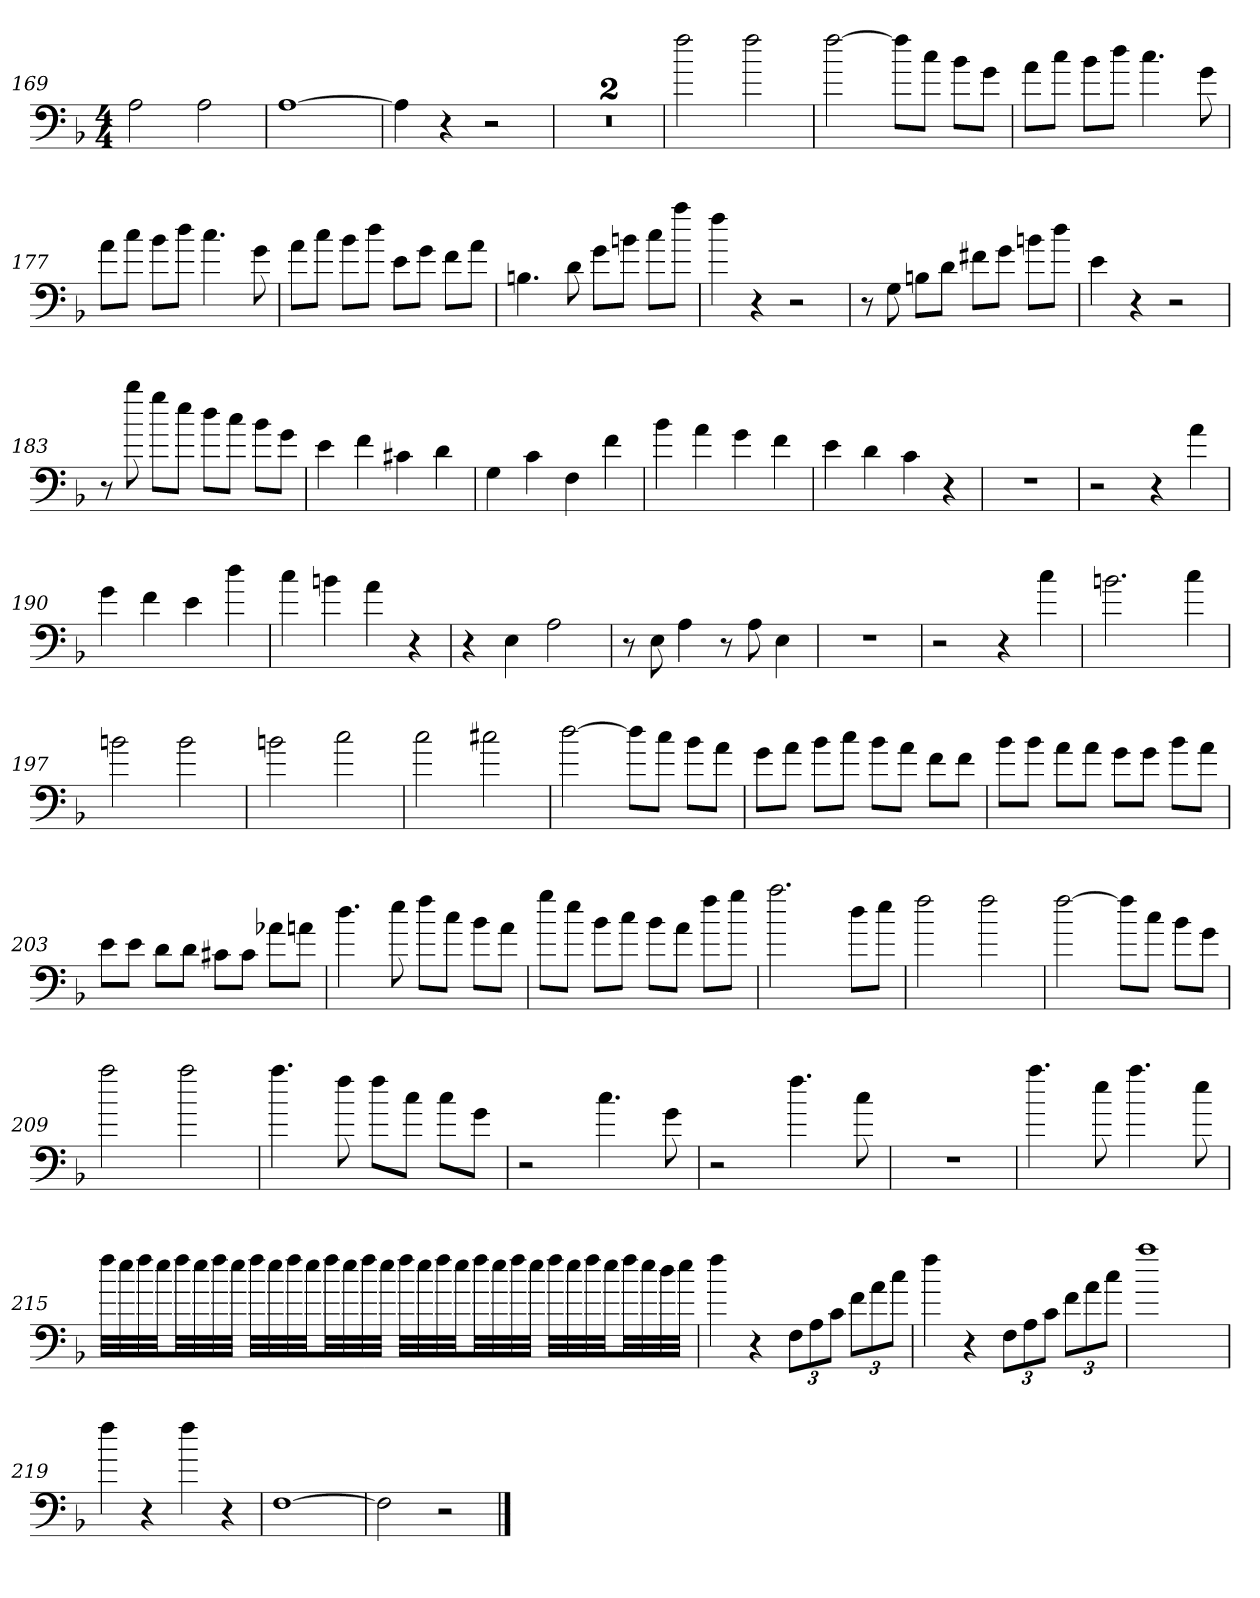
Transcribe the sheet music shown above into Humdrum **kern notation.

**kern
*part1
*staff1
*clefF4
*k[b-]
*F:
*M4/4
=169
2A
2A
=170
[1A
=171
4A]
4r
2r
=172
1r
=173
1r
=174
2ff
2ff
=175
[2ff
8ff\L]
8cc\J
8b-\L
8g\J
=176
8a\L
8cc\J
8b-\L
8dd\J
4.cc
8g
=177
8a\L
8cc\J
8b-\L
8dd\J
4.cc
8g
=178
8a\L
8cc\J
8b-\L
8dd\J
8e\L
8g\J
8f\L
8a\J
=179
4.Bn
8d
8g\L
8bn\J
8cc\L
8aa\J
=180
4ff
4r
2r
=181
8r
8G
8Bn\L
8d\J
8f#X\L
8g\J
8bn\L
8dd\J
=182
4e
4r
2r
=183
8r
8bb-
8gg\L
8ee\J
8dd\L
8cc\J
8b-\L
8g\J
=184
4e
4f
4c#X
4d
=185
4G
4c
4F
4f
=186
4b-
4a
4g
4f
=187
4e
4d
4c
4r
=188
1r
=189
2r
4r
4a
=190
4g
4f
4e
4dd
=191
4cc
4bn
4a
4r
=192
4r
4E
2A
=193
8r
8E
4A
8r
8A
4E
=194
1r
=195
2r
4r
4cc
=196
2.bn
4cc
=197
2bn
2b
=198
2bn
2cc
=199
2cc
2cc#X
=200
[2dd
8dd\L]
8cc\J
8b-\L
8a\J
=201
8g\L
8a\J
8b-\L
8cc\J
8b-\L
8a\J
8f\L
8f\J
=202
8b-\L
8b-\J
8a\L
8a\J
8g\L
8g\J
8b-\L
8a\J
=203
8e\L
8e\J
8d\L
8d\J
8c#X\L
8c#\J
8a-X\L
8an\J
=204
4.dd
8ee
8ff\L
8cc\J
8b-\L
8a\J
=205
8gg\L
8ee\J
8b-\L
8cc\J
8b-\L
8a\J
8ff\L
8gg\J
=206
2.aa
8dd\L
8ee\J
=207
2ff
2ff
=208
[2ff
8ff\L]
8cc\J
8b-\L
8g\J
=209
2aa
2aa
=210
4.aa
8ff
8ff\L
8cc\J
8cc\L
8g\J
=211
2r
4.cc
8g
=212
2r
4.ff
8cc
=213
1r
=214
4.aa
8ee
4.aa
8ee
=215
32ff\LLL
32ee\
32ff\
32ee\JJ
32ff\LL
32ee\
32ff\
32ee\JJJ
32ff\LLL
32ee\
32ff\
32ee\JJ
32ff\LL
32ee\
32ff\
32ee\JJJ
32ff\LLL
32ee\
32ff\
32ee\JJ
32ff\LL
32ee\
32ff\
32ee\JJJ
32ff\LLL
32ee\
32ff\
32ee\JJ
32ff\LL
32ee\
32dd\
32ee\JJJ
=216
4ff
4r
12F\L
12A\
12c\J
12f\L
12a\
12cc\J
=217
4ff
4r
12F\L
12A\
12c\J
12f\L
12a\
12cc\J
=218
1aa
=219
4ff
4r
4ff
4r
=220
[1F
=221
2F]
2r
==
*-
